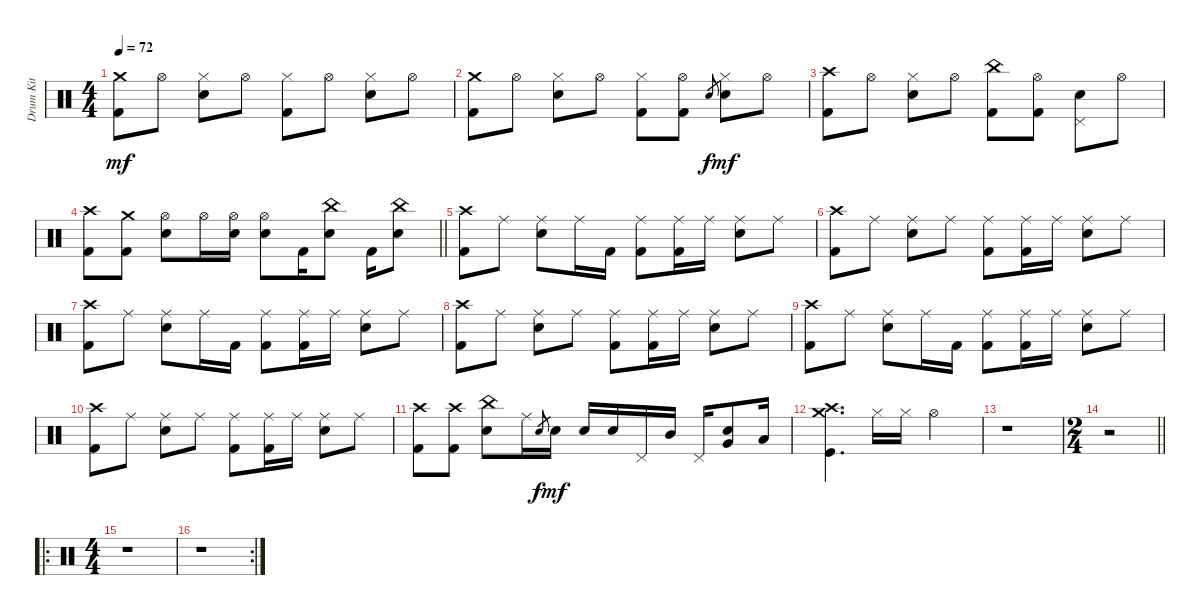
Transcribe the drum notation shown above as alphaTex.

\track ("Drum Kit" "Drum Kit") {instrument percussion}
\staff {score}
\articulation defaults
\ts (4 4)
\tempo 72
\clef neutral
\ks c
("Crash medium (hit)" "Kick (hit) 2").8{dy mf} "Hi-Hat (open)".8 ("Hi-Hat (closed)" "Electric Snare (hit)").8 "Hi-Hat (open)".8 ("Hi-Hat (closed)" "Kick (hit) 2").8 "Hi-Hat (open)".8 ("Hi-Hat (closed)" "Electric Snare (hit)").8 "Hi-Hat (open)".8 |
("Crash medium (hit)" "Kick (hit) 2").8 "Hi-Hat (open)".8 ("Hi-Hat (closed)" "Electric Snare (hit)").8 "Hi-Hat (open)".8 ("Hi-Hat (closed)" "Kick (hit) 2").8 ("Hi-Hat (open)" "Kick (hit) 2").8 "Electric Snare (hit)".8{gr dy f} ("Hi-Hat (closed)" "Electric Snare (hit)").8{dy mf} "Hi-Hat (open)".8 |
("Crash high (hit)" "Kick (hit) 2").8 "Hi-Hat (open)".8 ("Hi-Hat (closed)" "Electric Snare (hit)").8 "Hi-Hat (open)".8 ("China (hit)" "Kick (hit) 2").8 ("Hi-Hat (open)" "Kick (hit) 2").8 ("Electric Snare (hit)" "Pedal Hi-Hat (hit)").8 "Hi-Hat (open)".8 |
\barLineRight lightlight
("Crash high (hit)" "Kick (hit) 2").8 ("Crash medium (hit)" "Kick (hit) 2").8 ("Hi-Hat (open)" "Electric Snare (hit)").8 "Hi-Hat (open)".16 ("Hi-Hat (open)" "Electric Snare (hit)").16 ("Hi-Hat (open)" "Electric Snare (hit)").8 "Kick (hit) 2".16 ("China (hit)" "Electric Snare (hit)").8 "Kick (hit) 2".16 ("China (hit)" "Electric Snare (hit)").8 |
("Crash high (hit)" "Kick (hit) 2").8 "Ride (middle)".8 ("Ride (middle)" "Electric Snare (hit)").8 "Ride (middle)".16 "Kick (hit) 2".16 ("Ride (middle)" "Kick (hit) 2").8 ("Ride (middle)" "Kick (hit) 2").16 "Ride (middle)".16 ("Ride (middle)" "Electric Snare (hit)").8 "Ride (middle)".8 |
("Crash high (hit)" "Kick (hit) 2").8 "Ride (middle)".8 ("Ride (middle)" "Electric Snare (hit)").8 "Ride (middle)".8 ("Ride (middle)" "Kick (hit) 2").8 ("Ride (middle)" "Kick (hit) 2").16 "Ride (middle)".16 ("Ride (middle)" "Electric Snare (hit)").8 "Ride (middle)".8 |
("Crash high (hit)" "Kick (hit) 2").8 "Ride (middle)".8 ("Ride (middle)" "Electric Snare (hit)").8 "Ride (middle)".16 "Kick (hit) 2".16 ("Ride (middle)" "Kick (hit) 2").8 ("Ride (middle)" "Kick (hit) 2").16 "Ride (middle)".16 ("Ride (middle)" "Electric Snare (hit)").8 "Ride (middle)".8 |
("Crash high (hit)" "Kick (hit) 2").8 "Ride (middle)".8 ("Ride (middle)" "Electric Snare (hit)").8 "Ride (middle)".8 ("Ride (middle)" "Kick (hit) 2").8 ("Ride (middle)" "Kick (hit) 2").16 "Ride (middle)".16 ("Ride (middle)" "Electric Snare (hit)").8 "Ride (middle)".8 |
("Crash high (hit)" "Kick (hit) 2").8 "Ride (middle)".8 ("Ride (middle)" "Electric Snare (hit)").8 "Ride (middle)".16 "Kick (hit) 2".16 ("Ride (middle)" "Kick (hit) 2").8 ("Ride (middle)" "Kick (hit) 2").16 "Ride (middle)".16 ("Ride (middle)" "Electric Snare (hit)").8 "Ride (middle)".8 |
("Crash high (hit)" "Kick (hit) 2").8 "Ride (middle)".8 ("Ride (middle)" "Electric Snare (hit)").8 "Ride (middle)".8 ("Ride (middle)" "Kick (hit) 2").8 ("Ride (middle)" "Kick (hit) 2").16 "Ride (middle)".16 ("Ride (middle)" "Electric Snare (hit)").8 "Ride (middle)".8 |
("Crash high (hit)" "Kick (hit) 2").8 ("Crash high (hit)" "Kick (hit) 2").8 ("China (hit)" "Electric Snare (hit)").8 "Ride (middle)".16 "Electric Snare (hit)".8{gr dy f} "Electric Snare (hit)".16{dy mf} "Electric Snare (hit)".16 "Electric Snare (hit)".16 "Pedal Hi-Hat (hit)".16 "Mid Tom (hit)".16 "Pedal Hi-Hat (hit)".16 ("Very Low Tom (hit)" "Electric Snare (hit)").8 "Low Tom (hit)".16 |
("Crash high (hit)" "Crash medium (hit)" "Kick (hit)").4{d} "Hi-Hat (closed)".16 "Hi-Hat (closed)".16 "Hi-Hat (open)".2 |
r.1 |
\ts (2 4)
\barLineRight lightlight
r.2 |
\ro
\ts (4 4)
r.1 |
\rc 2
r.1
